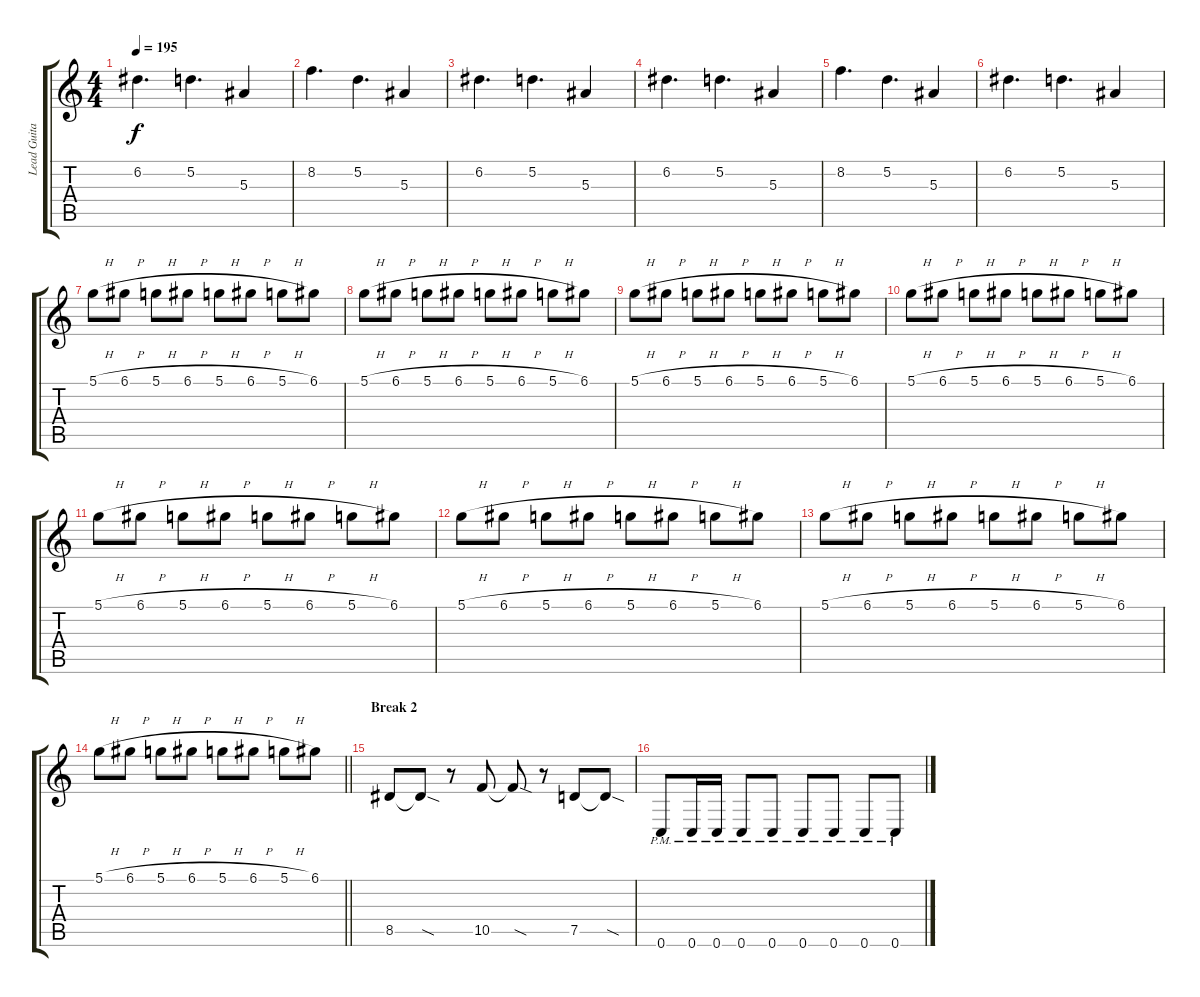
\track ("Lead Guitar (Andi)" "Lead Guita") {instrument distortionguitar}
\staff {score tabs}
\tuning (D4 A3 F3 C3 G2 C2) {hide}
\ts (4 4)
\tempo 195
\clef g2
\ks c
6.2.4{d dy f} 5.2.4{d} 5.3.4 |
8.2.4{d} 5.2.4{d} 5.3.4 |
6.2.4{d} 5.2.4{d} 5.3.4 |
6.2.4{d} 5.2.4{d} 5.3.4 |
8.2.4{d} 5.2.4{d} 5.3.4 |
6.2.4{d} 5.2.4{d} 5.3.4 |
5.1{h}.8 6.1{h}.8 5.1{h}.8 6.1{h}.8 5.1{h}.8 6.1{h}.8 5.1{h}.8 6.1.8 |
5.1{h}.8 6.1{h}.8 5.1{h}.8 6.1{h}.8 5.1{h}.8 6.1{h}.8 5.1{h}.8 6.1.8 |
5.1{h}.8 6.1{h}.8 5.1{h}.8 6.1{h}.8 5.1{h}.8 6.1{h}.8 5.1{h}.8 6.1.8 |
5.1{h}.8 6.1{h}.8 5.1{h}.8 6.1{h}.8 5.1{h}.8 6.1{h}.8 5.1{h}.8 6.1.8 |
5.1{h}.8 6.1{h}.8 5.1{h}.8 6.1{h}.8 5.1{h}.8 6.1{h}.8 5.1{h}.8 6.1.8 |
5.1{h}.8 6.1{h}.8 5.1{h}.8 6.1{h}.8 5.1{h}.8 6.1{h}.8 5.1{h}.8 6.1.8 |
5.1{h}.8 6.1{h}.8 5.1{h}.8 6.1{h}.8 5.1{h}.8 6.1{h}.8 5.1{h}.8 6.1.8 |
\barLineRight lightlight
5.1{h}.8 6.1{h}.8 5.1{h}.8 6.1{h}.8 5.1{h}.8 6.1{h}.8 5.1{h}.8 6.1.8 |
\section ("" "Break 2")
8.5.8 8.5{sod t}.8 r.8 10.5.8 10.5{sod t}.8 r.8 7.5.8 7.5{sod t}.8 |
0.6{pm}.8 0.6{pm}.16 0.6{pm}.16 0.6{pm}.8 0.6{pm}.8 0.6{pm}.8 0.6{pm}.8 0.6{pm}.8 0.6{pm}.8
